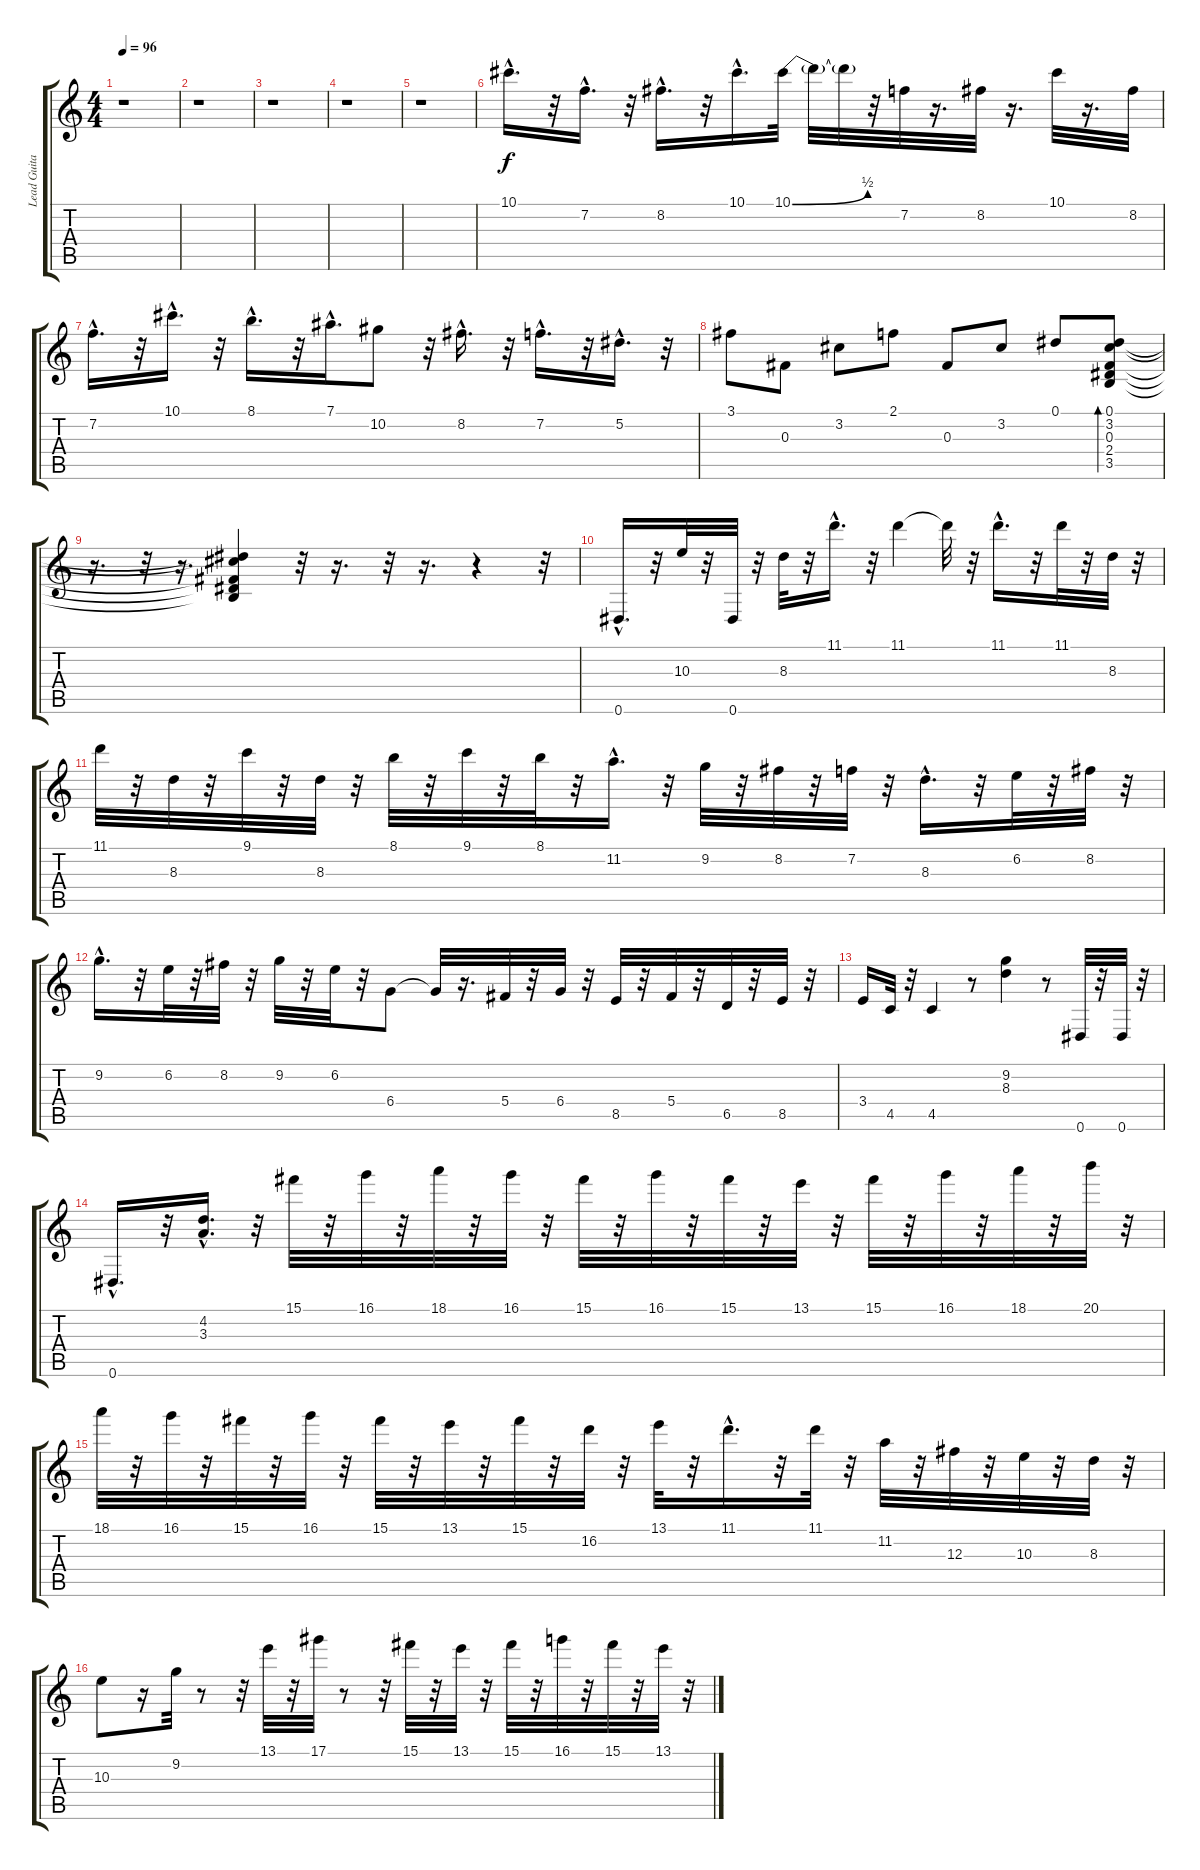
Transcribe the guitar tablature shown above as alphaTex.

\track ("Lead Guitar" "Lead Guita") {instrument overdrivenguitar}
\staff {score tabs}
\tuning (Eb4 Bb3 Gb3 Db3 Ab2 Eb2) {hide}
\ts (4 4)
\tempo 96
\clef g2
\ks c
r.1{dy f} |
r.1 |
r.1 |
r.1 |
r.1 |
10.1{hac}.16{d} r.32 7.2{hac}.16{d} r.32 8.2{hac}.16{d} r.32 10.1{hac}.16{d} 10.1{be (bend 0 0 60 2)}.32 10.1{t}.32 10.1{t}.32 r.32 7.2.32 r.16{d} 8.2.32 r.16{d} 10.1.32 r.16{d} 8.2.32 |
7.2{hac}.16{d} r.32 10.1{hac}.16{d} r.32 8.1{hac}.16{d} r.32 7.1{hac}.16{d} 10.2.8 r.32 8.2{hac}.16{d} r.32 7.2{hac}.16{d} r.32 5.2{hac}.16{d} r.32 |
3.1.8 0.3.8 3.2.8 2.1.8 0.3.8 3.2.8 0.1.8 (0.1 3.2 0.3 2.4 3.5).8{bd 120} |
r.16{d} r.32 r.16{d} (0.1{t} 3.2{t} 0.3{t} 2.4{t} 3.5{t}).4 r.32 r.16{d} r.32 r.16{d} r.4 r.32 |
0.6{hac}.16{d} r.32 10.3.32 r.32 0.6.32 r.32 8.3.32 r.32 11.1{hac}.16{d} r.32 11.1.4 11.1{t}.32 r.32 11.1{hac}.16{d} r.32 11.1.32 r.32 8.3.32 r.32 |
11.1.32 r.32 8.3.32 r.32 9.1.32 r.32 8.3.32 r.32 8.1.32 r.32 9.1.32 r.32 8.1.32 r.32 11.2{hac}.16{d} r.32 9.2.32 r.32 8.2.32 r.32 7.2.32 r.32 8.3{hac}.16{d} r.32 6.2.32 r.32 8.2.32 r.32 |
9.2{hac}.16{d} r.32 6.2.32 r.32 8.2.32 r.32 9.2.32 r.32 6.2.32 r.32 6.4.8 6.4{t}.32 r.16{d} 5.4.32 r.32 6.4.32 r.32 8.5.32 r.32 5.4.32 r.32 6.5.32 r.32 8.5.32 r.32 |
3.4.16 4.5.32 r.32 4.5.4 r.8 (9.2 8.3).4 r.8 0.6.32 r.32 0.6.32 r.32 |
0.6{hac}.16{d} r.32 (4.2{hac} 3.3{hac}).16{d} r.32 15.1.32 r.32 16.1.32 r.32 18.1.32 r.32 16.1.32 r.32 15.1.32 r.32 16.1.32 r.32 15.1.32 r.32 13.1.32 r.32 15.1.32 r.32 16.1.32 r.32 18.1.32 r.32 20.1.32 r.32 |
18.1.32 r.32 16.1.32 r.32 15.1.32 r.32 16.1.32 r.32 15.1.32 r.32 13.1.32 r.32 15.1.32 r.32 16.2.32 r.32 13.1.32 r.32 11.1{hac}.16{d} r.32 11.1.32 r.32 11.2.32 r.32 12.3.32 r.32 10.3.32 r.32 8.3.32 r.32 |
10.3.8 r.16 9.2.32 r.8 r.32 13.1.32 r.32 17.1.32 r.8 r.32 15.1.32 r.32 13.1.32 r.32 15.1.32 r.32 16.1.32 r.32 15.1.32 r.32 13.1.32 r.32
